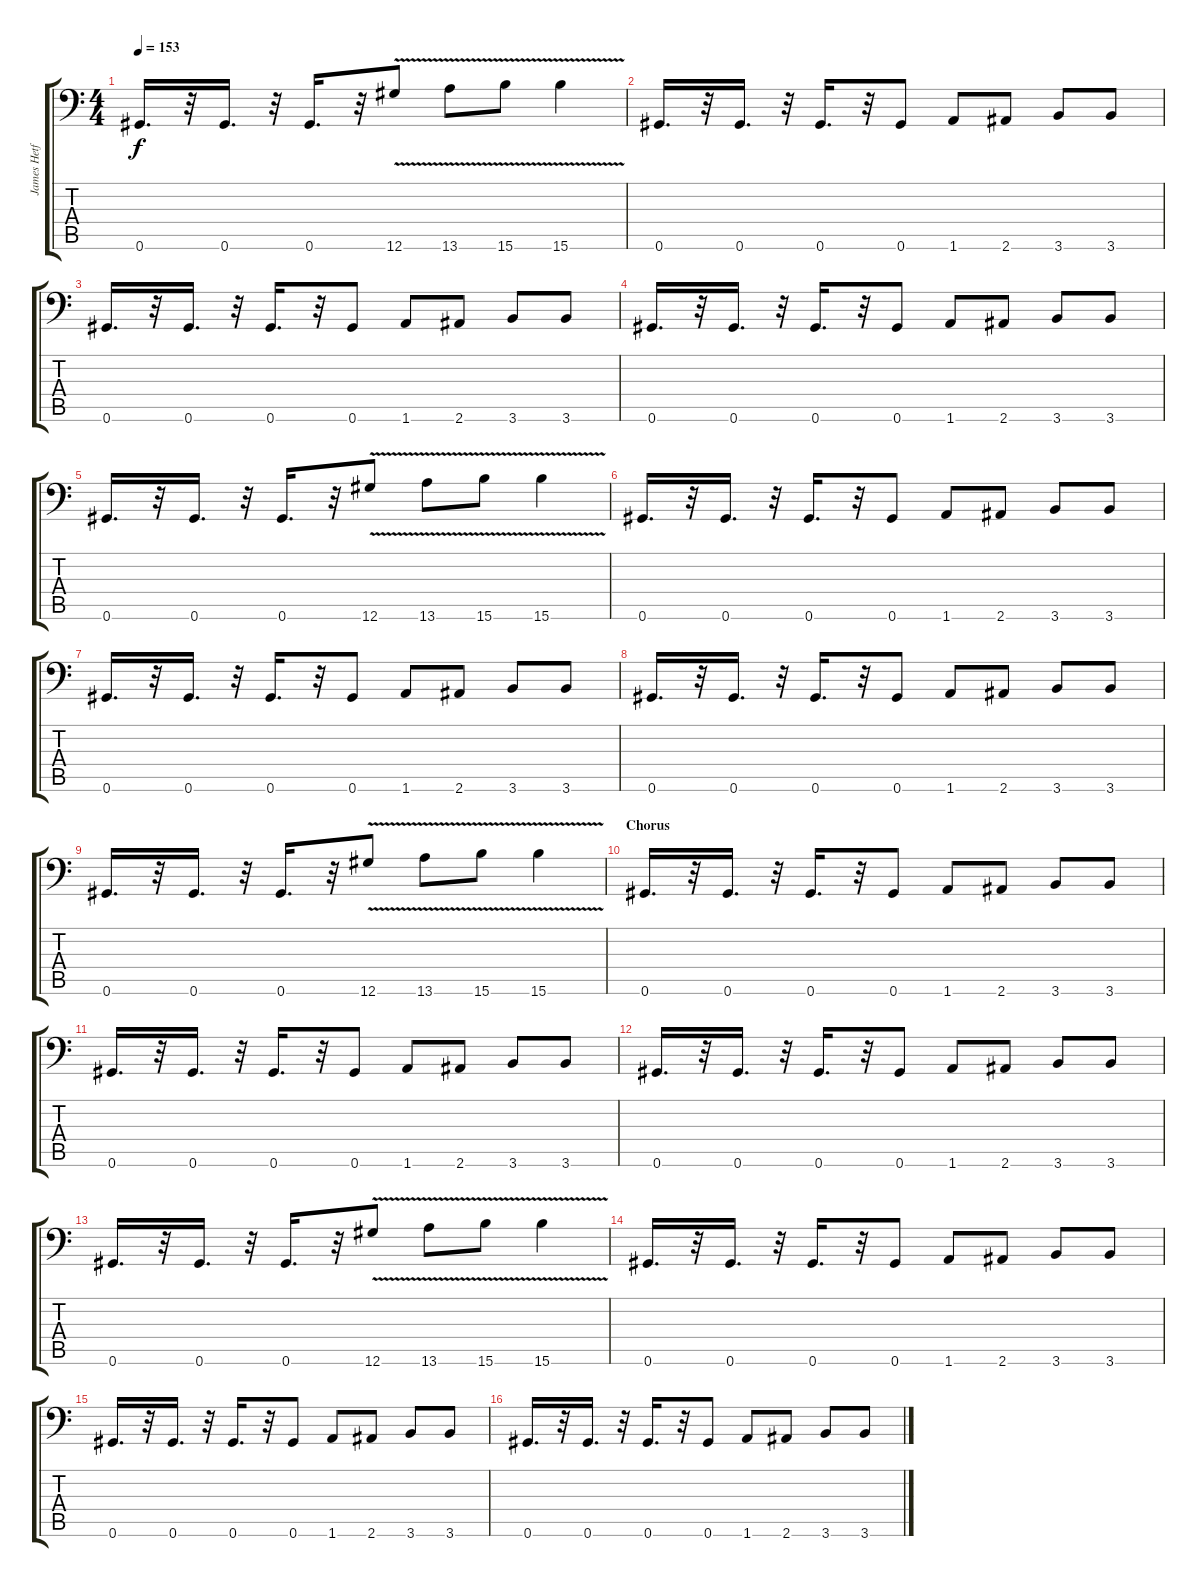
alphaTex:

\track ("James Hetfield (Guitar)" "James Hetf") {instrument overdrivenguitar}
\staff {score tabs}
\tuning (Bb3 F3 Db3 Ab2 Eb2 Ab1) {hide}
\ts (4 4)
\tempo 153
\clef f4
\ks c
0.6.16{d dy f} r.32 0.6.16{d} r.32 0.6.16{d} r.32 12.6{v}.8 13.6{v}.8 15.6{v}.8 15.6{v}.4 |
0.6.16{d} r.32 0.6.16{d} r.32 0.6.16{d} r.32 0.6.8 1.6.8 2.6.8 3.6.8 3.6.8 |
0.6.16{d} r.32 0.6.16{d} r.32 0.6.16{d} r.32 0.6.8 1.6.8 2.6.8 3.6.8 3.6.8 |
0.6.16{d} r.32 0.6.16{d} r.32 0.6.16{d} r.32 0.6.8 1.6.8 2.6.8 3.6.8 3.6.8 |
0.6.16{d} r.32 0.6.16{d} r.32 0.6.16{d} r.32 12.6{v}.8 13.6{v}.8 15.6{v}.8 15.6{v}.4 |
0.6.16{d} r.32 0.6.16{d} r.32 0.6.16{d} r.32 0.6.8 1.6.8 2.6.8 3.6.8 3.6.8 |
0.6.16{d} r.32 0.6.16{d} r.32 0.6.16{d} r.32 0.6.8 1.6.8 2.6.8 3.6.8 3.6.8 |
0.6.16{d} r.32 0.6.16{d} r.32 0.6.16{d} r.32 0.6.8 1.6.8 2.6.8 3.6.8 3.6.8 |
0.6.16{d} r.32 0.6.16{d} r.32 0.6.16{d} r.32 12.6{v}.8 13.6{v}.8 15.6{v}.8 15.6{v}.4 |
\section ("" "Chorus")
0.6.16{d} r.32 0.6.16{d} r.32 0.6.16{d} r.32 0.6.8 1.6.8 2.6.8 3.6.8 3.6.8 |
0.6.16{d} r.32 0.6.16{d} r.32 0.6.16{d} r.32 0.6.8 1.6.8 2.6.8 3.6.8 3.6.8 |
0.6.16{d} r.32 0.6.16{d} r.32 0.6.16{d} r.32 0.6.8 1.6.8 2.6.8 3.6.8 3.6.8 |
0.6.16{d} r.32 0.6.16{d} r.32 0.6.16{d} r.32 12.6{v}.8 13.6{v}.8 15.6{v}.8 15.6{v}.4 |
0.6.16{d} r.32 0.6.16{d} r.32 0.6.16{d} r.32 0.6.8 1.6.8 2.6.8 3.6.8 3.6.8 |
0.6.16{d} r.32 0.6.16{d} r.32 0.6.16{d} r.32 0.6.8 1.6.8 2.6.8 3.6.8 3.6.8 |
0.6.16{d} r.32 0.6.16{d} r.32 0.6.16{d} r.32 0.6.8 1.6.8 2.6.8 3.6.8 3.6.8
